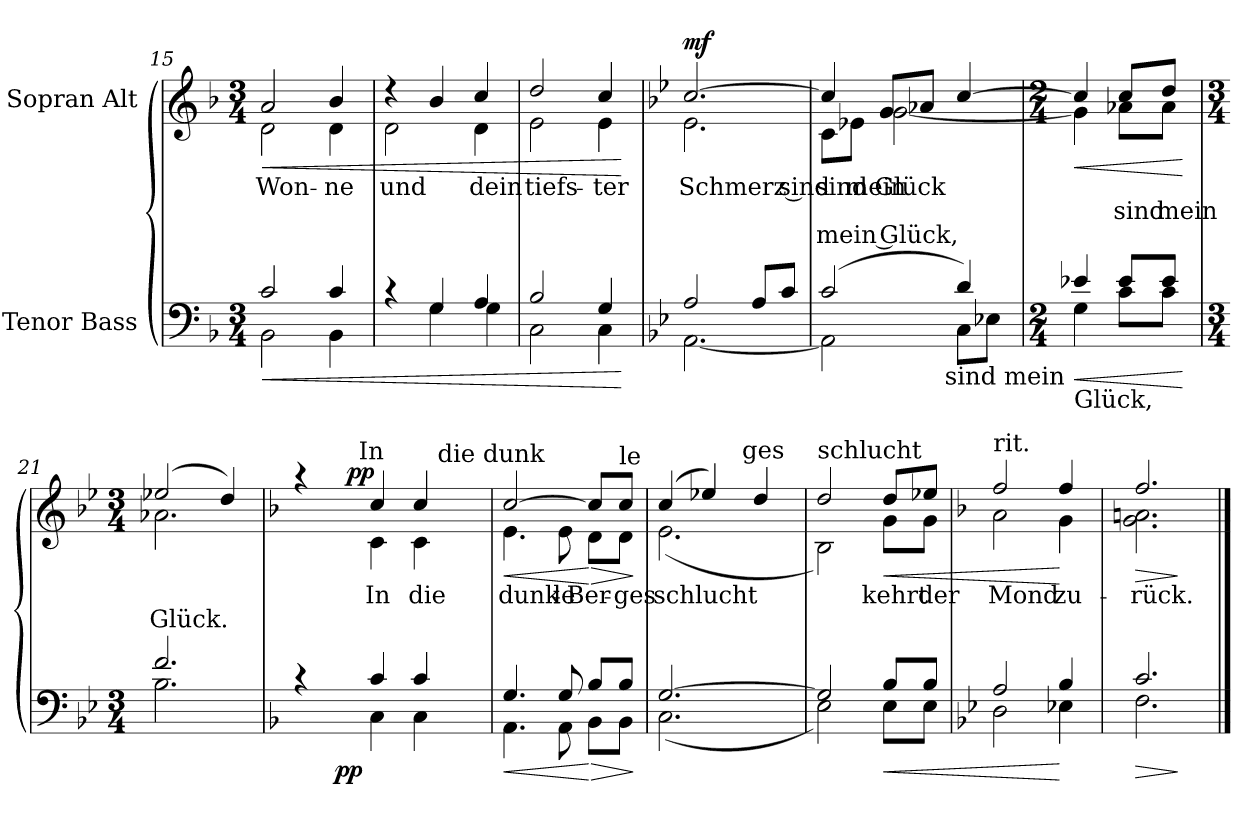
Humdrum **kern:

**kern	**dynam	**kern	**text	**text	**text	**dynam
*part2	*part2	*part1	*part1	*part1	*part1	*part1
*staff2	*staff2	*staff1	*staff1	*staff1	*staff1	*staff1
*I"Tenor Bass	*	*I"Sopran Alt	*	*	*	*
*clefF4	*	*clefG2	*	*	*	*
*ITrd7c12	*	*	*	*	*	*
*k[b-]	*	*k[b-]	*	*	*	*
*F:	*	*F:	*	*	*	*
*M3/4	*	*M3/4	*	*	*	*
=15	=15	=15	=15	=15	=15	=15
!	!LO:HP:b	!	!LO:LY:b	!	!	!LO:HP:b
*^	*	*^	*	*	*	*
2C/	2BBB-\	<	2a/	2d\	Won-	.	.	<
!	!	!	!	!	!LO:LY:b	!	!	!
4C/	4BBB-\	.	4b-/	4d\	-ne	.	.	.
=16	=16	=16	=16	=16	=16	=16	=16	=16
!	!	!	!	!	!LO:LY:b	!	!	!
4rc	4ryy	.	4rdd	2d\	und	.	.	.
4GG/	4GG\	.	4b-/	.	.	.	.	.
!	!	!	!	!	!LO:LY:b	!	!	!
4AA/	4GG\	.	4cc/	4d\	dein	.	.	.
=17	=17	=17	=17	=17	=17	=17	=17	=17
!	!	!	!	!	!LO:LY:b	!	!	!
2BB-/	2CC\	.	2dd/	2e\	tiefs-	.	.	.
!	!	!	!	!	!LO:LY:b	!	!	!
4GG/	4CC\	.	4cc/	4e\	-ter	.	.	.
*v	*v	*	*	*	*	*	*	*
*	*	*v	*v	*	*	*	*
.	[	.	.	.	.	[
!!LO:PB:g=z
=18	=18	=18	=18	=18	=18	=18
*k[b-e-]	*	*k[b-e-]	*	*	*	*
*B-:	*	*B-:	*	*	*	*
*^	*	*	*	*	*	*
!	!	!	!	!LO:LY:b	!	!	!LO:DY:a
*	*	*	*^	*	*	*	*
2AA/	[<2.AAA\	.	[>2.cc/	2.e-\	Schmerz sind	.	.	mf
8AA/L	.	.	.	.	.	.	.	.
8C/J	.	.	.	.	.	.	.	.
=19	=19	=19	=19	=19	=19	=19	=19	=19
!	!	!	!	!	!LO:LY:b	!	!LO:LY:b	!
*	*^	*	*	*	*	*	*	*
(2C/	2AAA\]	4...ryy	.	4cc/]	8c\L	sind	.	mein Glück,	.
!	!	!	!	!	!	!LO:LY:b	!	!	!
.	.	.	.	.	8e-X\J	mein	.	.	.
!	!	!	!	!	!	!LO:LY:b	!	!	!
.	.	.	.	8g/L	[<2g\	Glück	.	.	.
.	.	.	.	8a-X/J	.	.	.	.	.
!	!	!LO:TX:b:t=sind mein	!	!	!	!	!	!	!
.	.	4ryy	.	.	.	.	.	.	.
4D/)	8CC\L	.	.	[>4cc/	.	.	.	.	.
.	8EE-X\J	.	.	.	.	.	.	.	.
.	.	32ryy	.	.	.	.	.	.	.
*v	*v	*v	*	*	*	*	*	*	*
=20	=20	=20	=20	=20	=20	=20	=20
*M2/4	*	*M2/4	*	*	*	*	*
*^	*	*	*	*	*	*	*
*	*^	*	*	*	*	*	*	*
!LO:TX:b:t=Glück,	!	!	!	!	!	!	!	!	!
!	!	!	!LO:HP:b	!	!	!	!	!	!LO:HP:b
*	*v	*v	*	*	*	*	*	*	*
4E-X/	4GG\	<	4cc/]	4g\]	.	.	.	<
!	!	!	!	!	!	!LO:LY:b	!	!
8E-/L	8C\L	.	8cc/L	8a-X\L	.	sind	.	.
!	!	!	!	!	!	!LO:LY:b	!	!
8E-/J	8C\J	.	8dd/J	8a-\J	.	mein	.	.
*v	*v	*	*	*	*	*	*	*
*	*	*v	*v	*	*	*	*
.	[	.	.	.	.	[
=21	=21	=21	=21	=21	=21	=21
*M3/4	*	*M3/4	*	*	*	*
*^	*	*	*	*	*	*
!	!	!	!	!	!LO:LY:b	!	!
*	*	*	*^	*	*	*	*
2.F/	2.BB-\	.	(2ee-X/	2.a-X\	.	Glück.	.	.
.	.	.	4dd/)	.	.	.	.	.
*v	*v	*	*	*	*	*	*	*
*	*	*v	*v	*	*	*	*
!!LO:LB:g=z
=22	=22	=22	=22	=22	=22	=22
*k[b-]	*	*k[b-]	*	*	*	*
*F:	*	*F:	*	*	*	*
*^	*	*^	*	*	*	*
*	*^	*	*	*^	*	*	*	*
*	*	*	*	*	*	*^	*	*	*	*
*	*	*	*	*	*	*	*^	*	*	*	*
4rc	4ryy	8ryy	.	4raa	4ryy	8.ryy	8..ryy	2ryy	.	.	.	.
.	.	32ryy	.	.	.	.	.	.	.	.	.	.
!	!	!	!LO:DY:b	!	!	!	!	!	!	!	!	!
.	.	2ryy	pp	.	.	.	.	.	.	.	.	.
!	!	!	!	!	!	!	!	!	!	!	!	!LO:DY:a
.	.	.	.	.	.	2ryy	.	.	.	.	.	pp
!	!	!	!	!	!	!	!LO:TX:a:t=In	!	!	!	!	!
.	.	.	.	.	.	.	2ryy	.	.	.	.	.
!	!	!	!	!	!	!	!	!	!LO:LY:b	!	!	!
4C/	4CC\	.	.	4cc/	4c\	.	.	.	In	.	.	.
!	!	!	!	!	!	!	!	!	!LO:LY:b	!	!	!
4C/	4CC\	.	.	4cc/	4c\	.	.	16.ryy	die	.	.	.
!	!	!	!	!	!	!	!	!LO:TX:a:t=die dunk	!	!	!	!
.	.	.	.	.	.	.	.	8ryy	.	.	.	.
.	.	16.ryy	.	.	.	.	.	.	.	.	.	.
.	.	.	.	.	.	16ryy	.	.	.	.	.	.
.	.	.	.	.	.	.	32ryy	32ryy	.	.	.	.
=23	=23	=23	=23	=23	=23	=23	=23	=23	=23	=23	=23	=23
!	!	!	!LO:HP:b	!	!	!	!	!	!LO:LY:b	!	!	!LO:HP:b
*	*v	*v	*	*	*	*	*	*	*	*	*	*
*	*	*	*	*v	*v	*v	*v	*	*	*	*
4.GG/	4.AAA\	<	[>2cc/	4.e\	dunk-	.	.	<
!	!	!	!	!	!LO:LY:b	!	!	!
8GG/	8AAA\	.	.	8e\	le	.	.	.
!	!	!LO:HP:n=1:b	!	!	!LO:LY:b	!	!	!LO:HP:n=1:b
8BB-/L	8BBB-\L	[ >	8cc/L]	8d\L	-Ber-	.	.	[ >
!	!	!	!LO:TX:a:t=le	!	!	!	!	!
!	!	!	!	!	!LO:LY:b	!	!	!
8BB-/J	8BBB-\J	.	8cc/J	8d\J	-ges	.	.	.
*v	*v	*	*	*	*	*	*	*
*	*	*v	*v	*	*	*	*
.	]	.	.	.	.	]
=24	=24	=24	=24	=24	=24	=24
*^	*	*	*	*	*	*
!	!	!	!LO:TX:a:t=Ber	!	!	!	!
!	!	!	!	!LO:LY:b	!	!	!
*	*	*	*^	*	*	*	*
*	*	*	*	*^	*	*	*	*
[>2.GG/	(<2.CC\	.	(4cc/	(<2.e\	4...ryy	schlucht	.	.	.
.	.	.	4ee-X/)	.	.	.	.	.	.
!	!	!	!	!	!LO:TX:a:t=ges	!	!	!	!
.	.	.	.	.	4ryy	.	.	.	.
.	.	.	4dd/	.	.	.	.	.	.
.	.	.	.	.	32ryy	.	.	.	.
=25	=25	=25	=25	=25	=25	=25	=25	=25	=25
!	!	!	!LO:TX:a:t=schlucht	!	!	!	!	!	!
*	*	*	*	*v	*v	*	*	*	*
2GG/]	2EE\)	.	2dd/	2B-\)	.	.	.	.
!	!	!LO:HP:b	!	!	!LO:LY:b	!	!	!LO:HP:b
8BB-/L	8EE\L	<	8dd/L	8g\L	kehrt	.	.	<
!	!	!	!	!	!LO:LY:b	!	!	!
8BB-/J	8EE\J	.	8ee-X/J	8g\J	der	.	.	.
=26	=26	=26	=26	=26	=26	=26	=26	=26
*k[b-e-]	*	*	*	*	*	*	*	*
*B-:	*	*	*	*	*	*	*	*
!	!	!	!LO:TX:a:t=rit.	!	!	!	!	!
!	!	!	!	!	!LO:LY:b	!	!	!
2AA/	2DD\	.	2ff/	2a\	Mond	.	.	.
!	!	!	!	!	!LO:LY:b	!	!	!
4BB-/	4EE-X\	[	4ff/	4g\	zu-	.	.	[
=27	=27	=27	=27	=27	=27	=27	=27	=27
!	!	!LO:HP:b	!	!	!LO:LY:b	!	!	!LO:HP:b
2.C/	2.FF\	>	2.ff/	2.g\ 2.ani\	-rück.	.	.	>
*v	*v	*	*	*	*	*	*	*
*	*	*v	*v	*	*	*	*
.	]	.	.	.	.	]
==	==	==	==	==	==	==
*-	*-	*-	*-	*-	*-	*-
